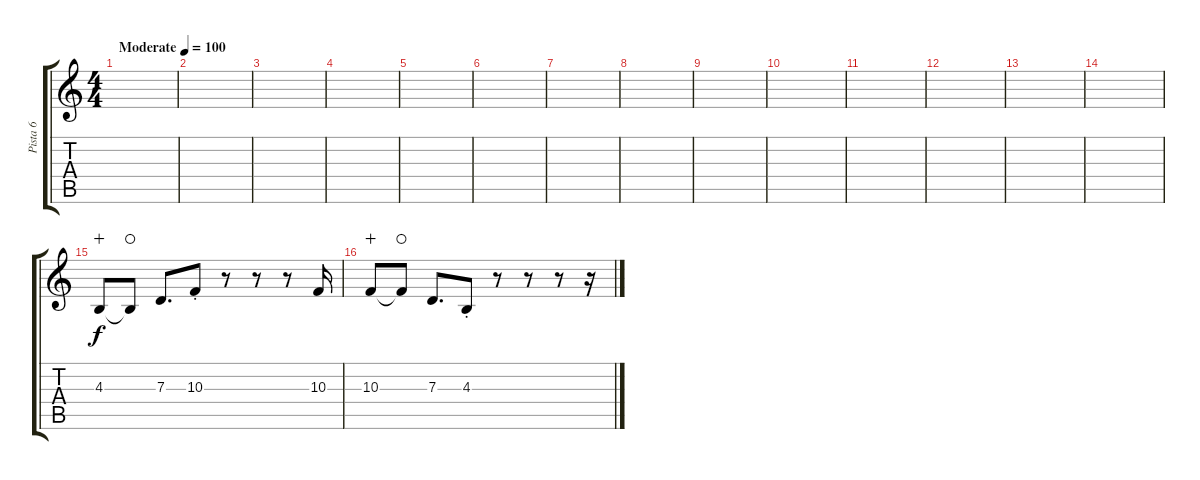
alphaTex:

\track ("Pista 6" "Pista 6") {instrument xylophone}
\staff {score tabs}
\tuning (E4 B3 G3 D3 A2 E2) {hide}
\ts (4 4)
\tempo (100 "Moderate")
\clef g2
\ks c
|
|
|
|
|
|
|
|
|
|
|
|
|
|
4.3.8{wahc} 4.3{t}.8{waho} 7.3.8{d} 10.3{st}.8 r.8 r.8 r.8 10.3.16 |
10.3.8{wahc} 10.3{t}.8{waho} 7.3.8{d} 4.3{st}.8 r.8 r.8 r.8 r.16
